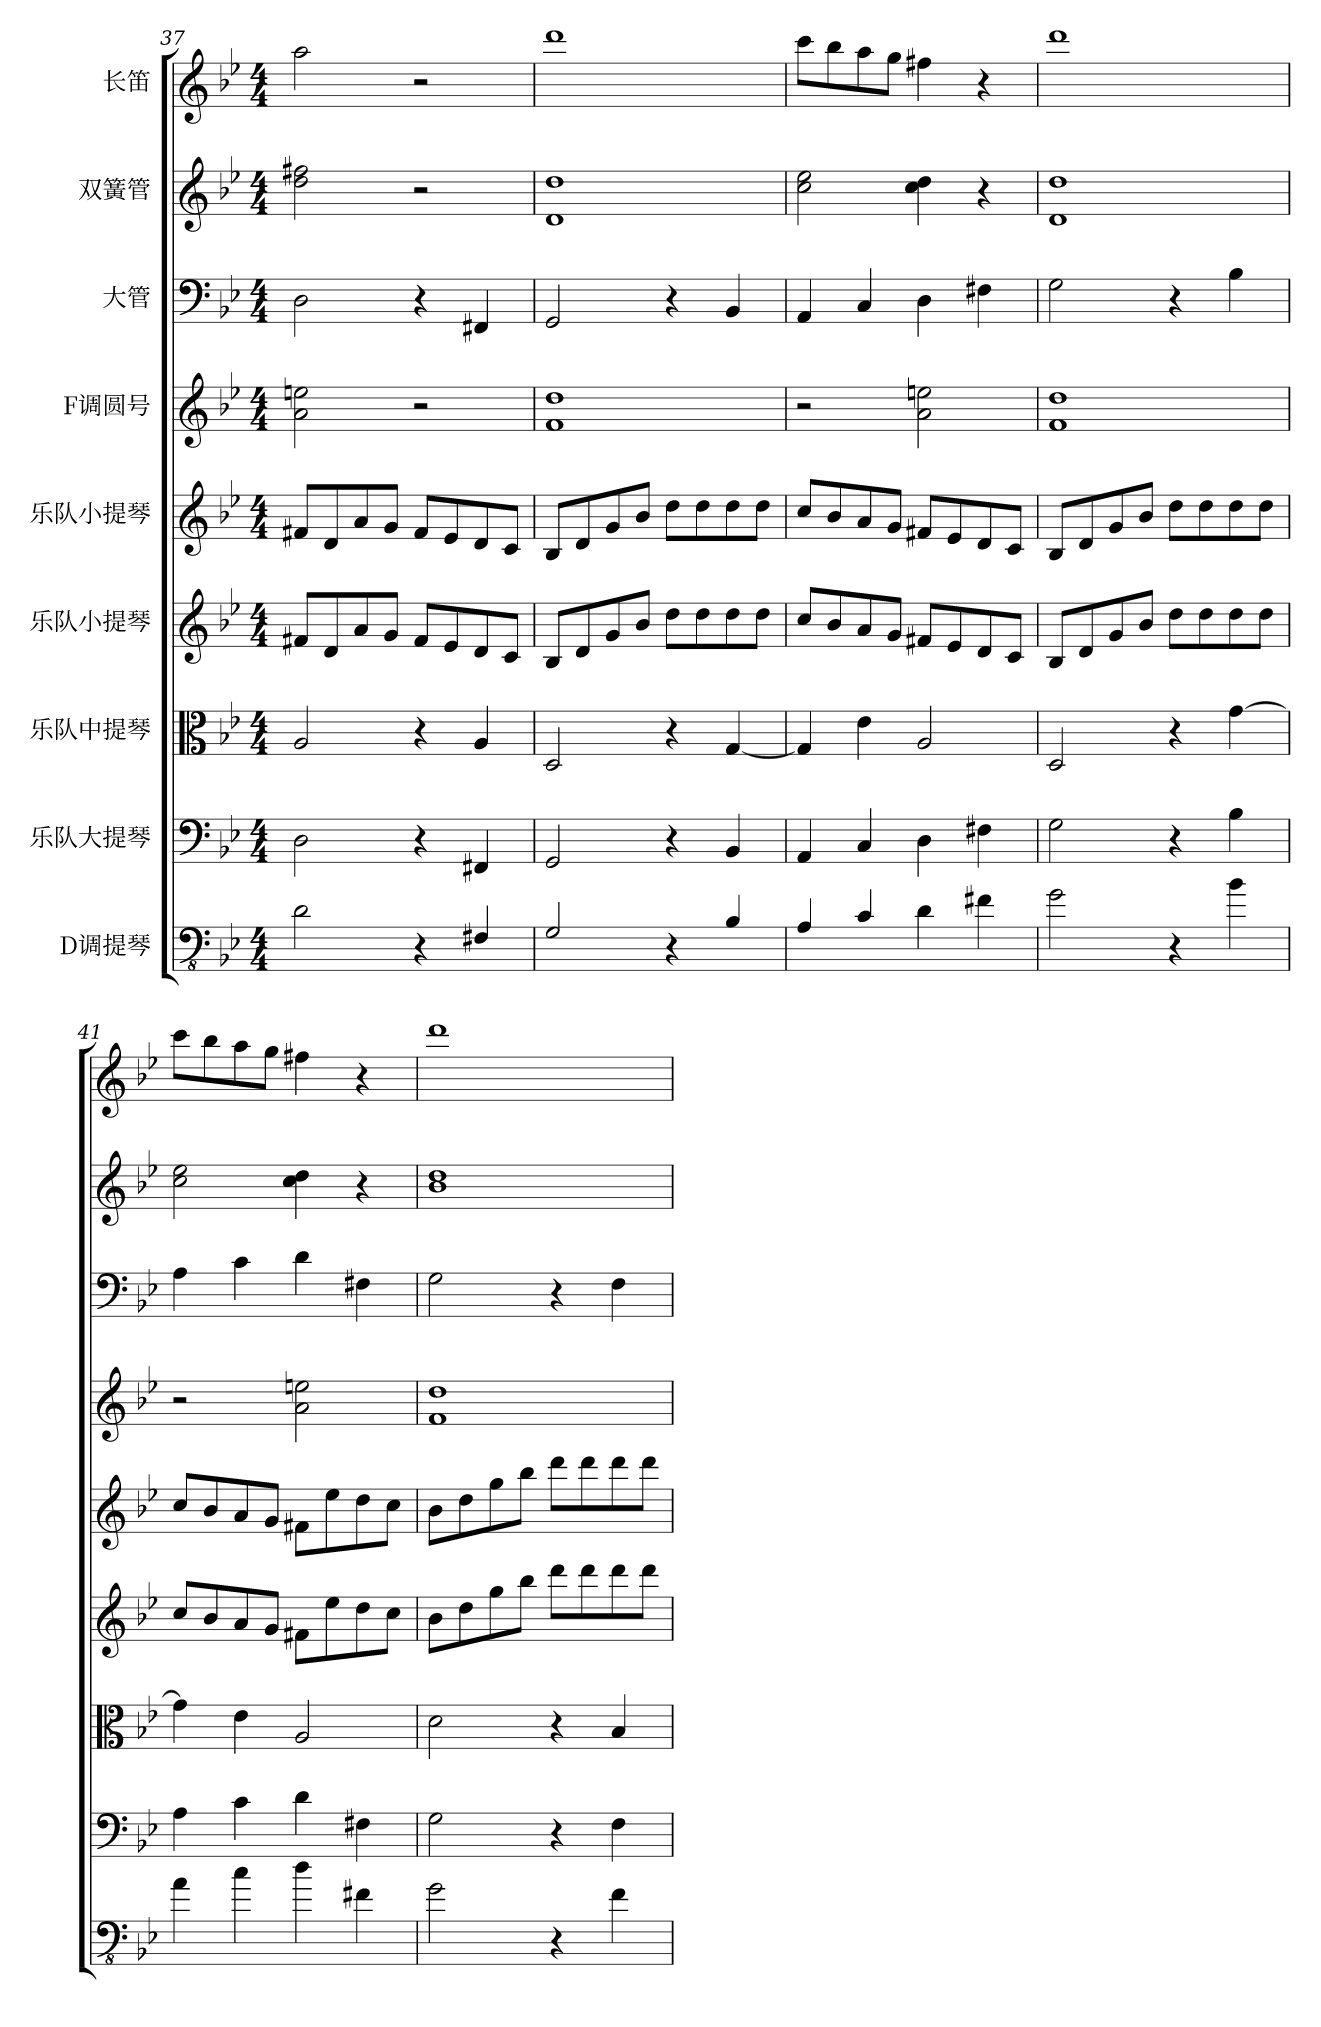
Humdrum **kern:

**kern	**kern	**kern	**kern	**kern	**kern	**kern	**kern	**kern
*part9	*part8	*part7	*part6	*part5	*part4	*part3	*part2	*part1
*staff9	*staff8	*staff7	*staff6	*staff5	*staff4	*staff3	*staff2	*staff1
*I"D调提琴	*I"乐队大提琴	*I"乐队中提琴	*I"乐队小提琴	*I"乐队小提琴	*I"F调圆号	*I"大管	*I"双簧管	*I"长笛
*clefFv4	*clefF4	*clefC3	*clefG2	*clefG2	*clefG2	*clefF4	*clefG2	*clefG2
*ITrd7c12	*	*	*	*	*ITrd4c7	*	*	*
*k[b-e-]	*k[b-e-]	*k[b-e-]	*k[b-e-]	*k[b-e-]	*k[b-e-a-]	*k[b-e-]	*k[b-e-]	*k[b-e-]
*M4/4	*M4/4	*M4/4	*M4/4	*M4/4	*M4/4	*M4/4	*M4/4	*M4/4
=37	=37	=37	=37	=37	=37	=37	=37	=37
2DD\	2D\	2A/	8f#X/L	8f#X/L	2d\ 2an\	2D\	2dd\ 2ff#X\	2aa\
.	.	.	8d/	8d/	.	.	.	.
.	.	.	8a/	8a/	.	.	.	.
.	.	.	8g/J	8g/J	.	.	.	.
4r	4r	4r	8f#/L	8f#/L	2r	4r	2r	2r
.	.	.	8e-/	8e-/	.	.	.	.
4FFF#X/	4FF#X/	4A/	8d/	8d/	.	4FF#X/	.	.
.	.	.	8c/J	8c/J	.	.	.	.
=38	=38	=38	=38	=38	=38	=38	=38	=38
2GGG/	2GG/	2D/	8B-/L	8B-/L	1B- 1g	2GG/	1d 1dd	1ddd
.	.	.	8d/	8d/	.	.	.	.
.	.	.	8g/	8g/	.	.	.	.
.	.	.	8b-/J	8b-/J	.	.	.	.
4r	4r	4r	8dd\L	8dd\L	.	4r	.	.
.	.	.	8dd\	8dd\	.	.	.	.
4BBB-/	4BB-/	[4G/	8dd\	8dd\	.	4BB-/	.	.
.	.	.	8dd\J	8dd\J	.	.	.	.
=39	=39	=39	=39	=39	=39	=39	=39	=39
4AAA/	4AA/	4G/]	8cc/L	8cc/L	2r	4AA/	2cc\ 2ee-\	8ccc\L
.	.	.	8b-/	8b-/	.	.	.	8bb-\
4CC/	4C/	4e-\	8a/	8a/	.	4C/	.	8aa\
.	.	.	8g/J	8g/J	.	.	.	8gg\J
4DD\	4D\	2A/	8f#X/L	8f#X/L	2d\ 2an\	4D\	4cc\ 4dd\	4ff#X\
.	.	.	8e-/	8e-/	.	.	.	.
4FF#X\	4F#X\	.	8d/	8d/	.	4F#X\	4r	4r
.	.	.	8c/J	8c/J	.	.	.	.
!!LO:PB:g=z
=40	=40	=40	=40	=40	=40	=40	=40	=40
2GG\	2G\	2D/	8B-/L	8B-/L	1B- 1g	2G\	1d 1dd	1ddd
.	.	.	8d/	8d/	.	.	.	.
.	.	.	8g/	8g/	.	.	.	.
.	.	.	8b-/J	8b-/J	.	.	.	.
4r	4r	4r	8dd\L	8dd\L	.	4r	.	.
.	.	.	8dd\	8dd\	.	.	.	.
4BB-\	4B-\	[4g\	8dd\	8dd\	.	4B-\	.	.
.	.	.	8dd\J	8dd\J	.	.	.	.
=41	=41	=41	=41	=41	=41	=41	=41	=41
4AA\	4A\	4g\]	8cc/L	8cc/L	2r	4A\	2cc\ 2ee-\	8ccc\L
.	.	.	8b-/	8b-/	.	.	.	8bb-\
4C\	4c\	4e-\	8a/	8a/	.	4c\	.	8aa\
.	.	.	8g/J	8g/J	.	.	.	8gg\J
4D\	4d\	2A/	8f#X\L	8f#X\L	2d\ 2an\	4d\	4cc\ 4dd\	4ff#X\
.	.	.	8ee-\	8ee-\	.	.	.	.
4FF#X\	4F#X\	.	8dd\	8dd\	.	4F#X\	4r	4r
.	.	.	8cc\J	8cc\J	.	.	.	.
=42	=42	=42	=42	=42	=42	=42	=42	=42
2GG\	2G\	2d\	8b-\L	8b-\L	1B- 1g	2G\	1b- 1dd	1ddd
.	.	.	8dd\	8dd\	.	.	.	.
.	.	.	8gg\	8gg\	.	.	.	.
.	.	.	8bb-\J	8bb-\J	.	.	.	.
4r	4r	4r	8ddd\L	8ddd\L	.	4r	.	.
.	.	.	8ddd\	8ddd\	.	.	.	.
4FF\	4F\	4B-/	8ddd\	8ddd\	.	4F\	.	.
.	.	.	8ddd\J	8ddd\J	.	.	.	.
=	=	=	=	=	=	=	=	=
*-	*-	*-	*-	*-	*-	*-	*-	*-
